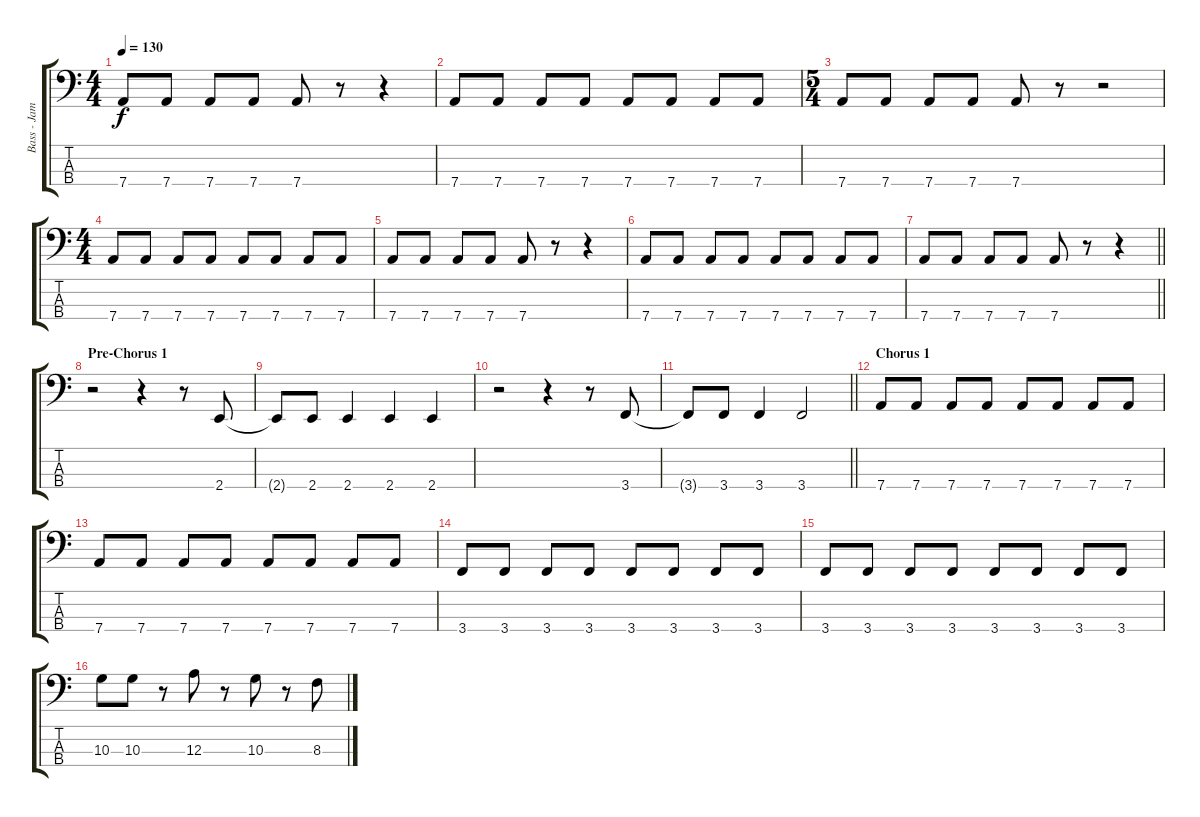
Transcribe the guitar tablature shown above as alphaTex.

\track ("Bass - James Johnston" "Bass - Jam") {instrument electricbassfinger}
\staff {score tabs}
\tuning (G2 D2 A1 D1) {hide}
\ts (4 4)
\tempo 130
\clef f4
\ks c
7.4.8{dy f} 7.4.8 7.4.8 7.4.8 7.4.8 r.8 r.4 |
7.4.8 7.4.8 7.4.8 7.4.8 7.4.8 7.4.8 7.4.8 7.4.8 |
\ts (5 4)
7.4.8 7.4.8 7.4.8 7.4.8 7.4.8 r.8 r.2 |
\ts (4 4)
7.4.8 7.4.8 7.4.8 7.4.8 7.4.8 7.4.8 7.4.8 7.4.8 |
7.4.8 7.4.8 7.4.8 7.4.8 7.4.8 r.8 r.4 |
7.4.8 7.4.8 7.4.8 7.4.8 7.4.8 7.4.8 7.4.8 7.4.8 |
\barLineRight lightlight
7.4.8 7.4.8 7.4.8 7.4.8 7.4.8 r.8 r.4 |
\section ("" "Pre-Chorus 1")
r.2 r.4 r.8 2.4.8 |
2.4{t}.8 2.4.8 2.4.4 2.4.4 2.4.4 |
r.2 r.4 r.8 3.4.8 |
\barLineRight lightlight
3.4{t}.8 3.4.8 3.4.4 3.4.2 |
\section ("" "Chorus 1")
7.4.8 7.4.8 7.4.8 7.4.8 7.4.8 7.4.8 7.4.8 7.4.8 |
7.4.8 7.4.8 7.4.8 7.4.8 7.4.8 7.4.8 7.4.8 7.4.8 |
3.4.8 3.4.8 3.4.8 3.4.8 3.4.8 3.4.8 3.4.8 3.4.8 |
3.4.8 3.4.8 3.4.8 3.4.8 3.4.8 3.4.8 3.4.8 3.4.8 |
10.3.8 10.3.8 r.8 12.3.8 r.8 10.3.8 r.8 8.3.8
